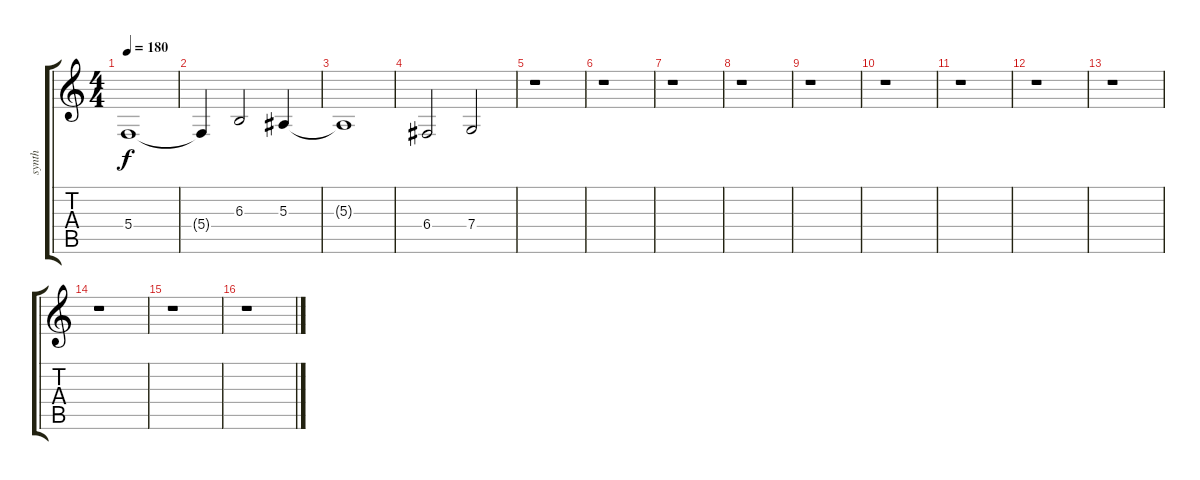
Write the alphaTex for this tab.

\track ("synth" "synth") {instrument pad5bowed}
\staff {score tabs}
\tuning (D4 A3 F3 C3 G2 C2) {hide}
\ts (4 4)
\tempo 180
\clef g2
\ks c
5.4.1{dy f} |
5.4{t}.4 6.3.2 5.3.4 |
5.3{t}.1 |
6.4.2 7.4.2 |
r.1 |
r.1 |
r.1 |
r.1 |
r.1 |
r.1 |
r.1 |
r.1 |
r.1 |
r.1 |
r.1 |
r.1
